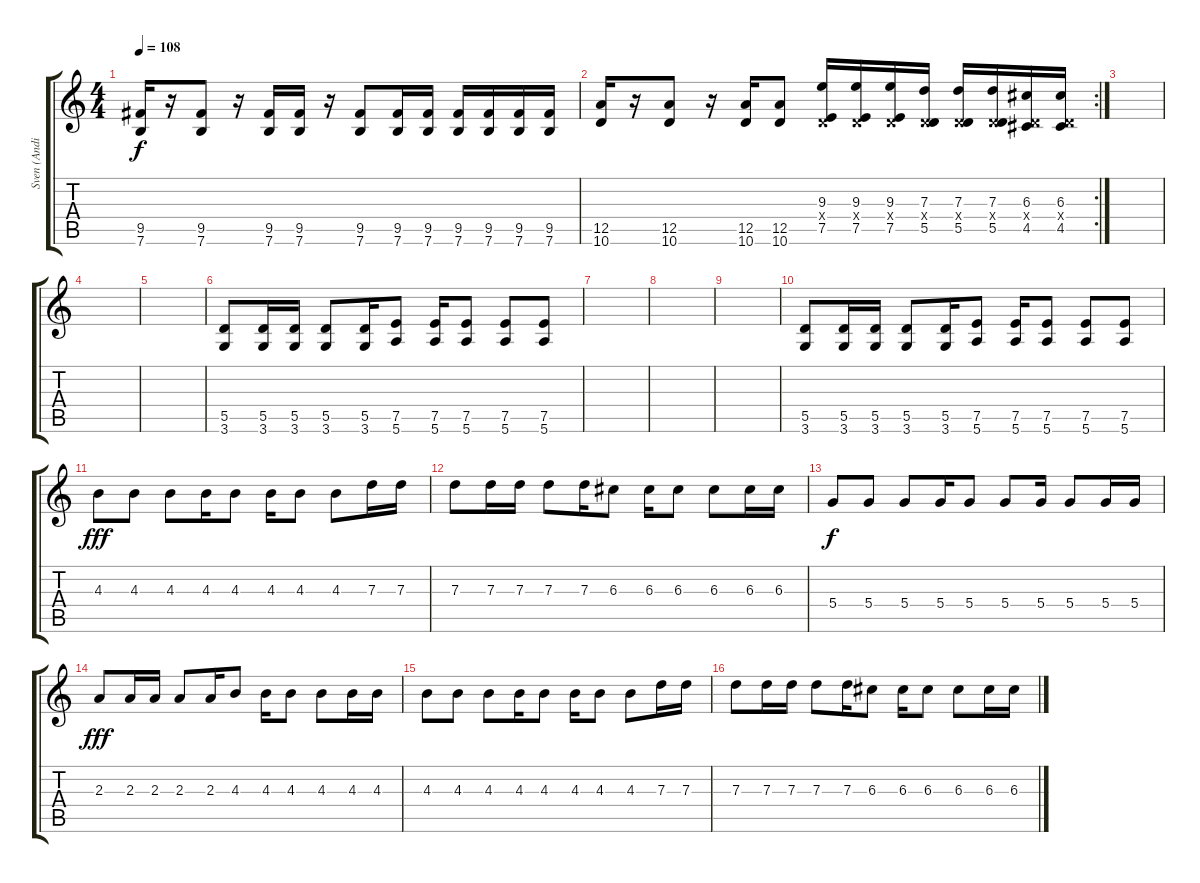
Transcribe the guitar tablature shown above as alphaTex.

\track ("Sven (Andi)" "Sven (Andi") {instrument electricguitarclean}
\staff {score tabs}
\tuning (E4 B3 G3 D3 A2 E2) {hide}
\ts (4 4)
\tempo 108
\clef g2
\ks c
(9.5 7.6).16{dy f} r.16 (9.5 7.6).8 r.16 (9.5 7.6).16 (9.5 7.6).16 r.16 (9.5 7.6).8 (9.5 7.6).16 (9.5 7.6).16 (9.5 7.6).16 (9.5 7.6).16 (9.5 7.6).16 (9.5 7.6).16 |
\rc 2
(12.5 10.6).16 r.16 (12.5 10.6).8 r.16 (12.5 10.6).16 (12.5 10.6).8 (9.3 0.4{x} 7.5).16 (9.3 0.4{x} 7.5).16 (9.3 0.4{x} 7.5).16 (7.3 0.4{x} 5.5).16 (7.3 0.4{x} 5.5).16 (7.3 0.4{x} 5.5).16 (6.3 0.4{x} 4.5).16 (6.3 0.4{x} 4.5).16 |
|
|
|
(5.5 3.6).8{instrument distortionguitar} (5.5 3.6).16 (5.5 3.6).16 (5.5 3.6).8 (5.5 3.6).16 (7.5 5.6).8 (7.5 5.6).16 (7.5 5.6).8 (7.5 5.6).8 (7.5 5.6).8 |
|
|
|
(5.5 3.6).8{instrument distortionguitar} (5.5 3.6).16 (5.5 3.6).16 (5.5 3.6).8 (5.5 3.6).16 (7.5 5.6).8 (7.5 5.6).16 (7.5 5.6).8 (7.5 5.6).8 (7.5 5.6).8 |
4.3.8{dy fff volume 13 instrument overdrivenguitar} 4.3.8 4.3.8 4.3.16 4.3.8 4.3.16 4.3.8 4.3.8 7.3.16 7.3.16 |
7.3.8 7.3.16 7.3.16 7.3.8 7.3.16 6.3.8 6.3.16 6.3.8 6.3.8 6.3.16 6.3.16 |
5.4.8{dy f} 5.4.8 5.4.8 5.4.16 5.4.8 5.4.8 5.4.16 5.4.8 5.4.16 5.4.16 |
2.3.8{dy fff} 2.3.16 2.3.16 2.3.8 2.3.16 4.3.8 4.3.16 4.3.8 4.3.8 4.3.16 4.3.16 |
4.3.8 4.3.8 4.3.8 4.3.16 4.3.8 4.3.16 4.3.8 4.3.8 7.3.16 7.3.16 |
7.3.8 7.3.16 7.3.16 7.3.8 7.3.16 6.3.8 6.3.16 6.3.8 6.3.8 6.3.16 6.3.16
